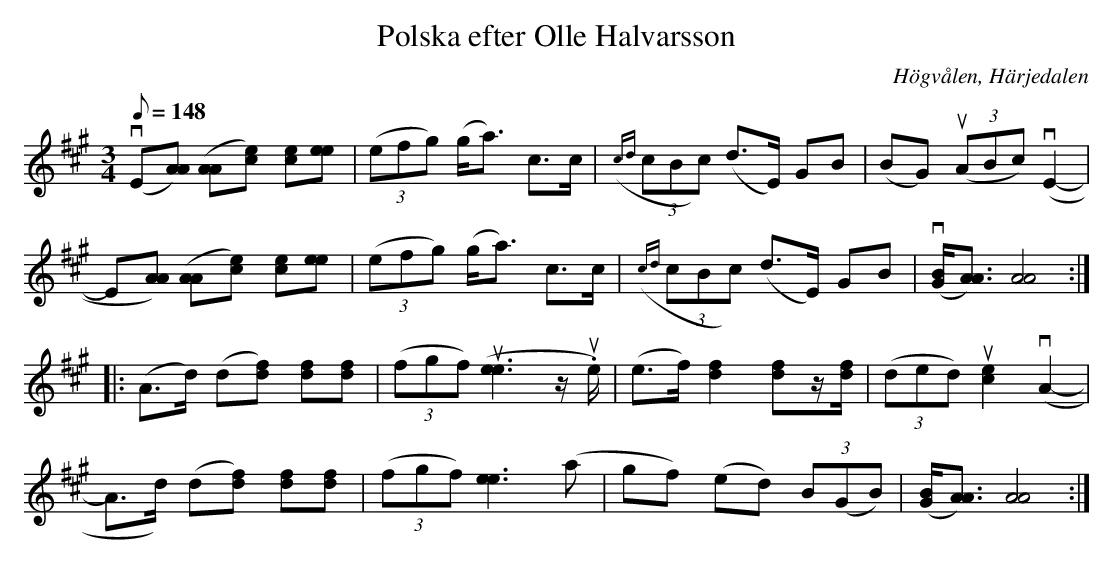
X:1
T:Polska efter Olle Halvarsson
M:3/4
L:1/8
Q:148
O:Högvålen, Härjedalen
K:A
(vE[AA]) ([AA][ce]) [ce][ee]|((3efg) (g<a) c>c|({cd}(3cBc) (d>E) GB|(BG) u((3ABc) v(E2-|!
E[AA]) ([AA][ce]) [ce][ee]|((3efg) (g<a) c>c|({cd}(3cBc) (d>E) GB|v([G/B/][A3/A3/]) [A4A4]::!
(A>d) (d[df]) [df][df]|(3(fgf) (u[e3e3]z/u.e/)|(e>f) [d2f2] [df]z/[d/f/]|(3(ded) u[c2e2] (vA2-|!
A>d) (d[df]) [df][df]|(3(fgf) [e3e3] (a|gf) (ed) (3B(GB)|([G/B/][A3/A3/])[A4A4]:|]
